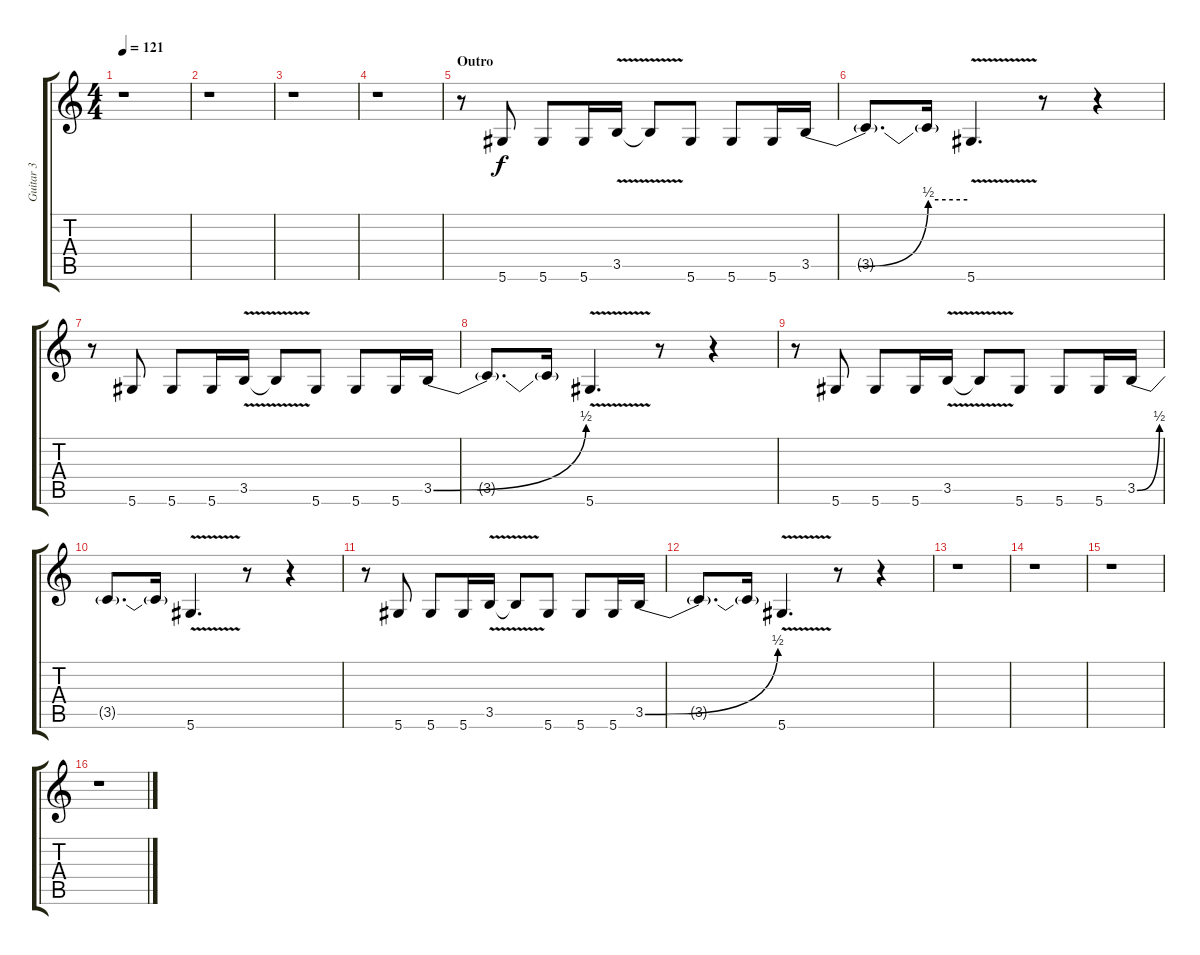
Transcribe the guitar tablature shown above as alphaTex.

\track ("Guitar 3" "Guitar 3") {instrument overdrivenguitar}
\staff {score tabs}
\tuning (Eb4 Bb3 Gb3 Db3 Ab2 Eb2) {hide}
\ts (4 4)
\tempo 121
\clef g2
\ks c
r.1{dy p} |
r.1 |
r.1 |
r.1 |
\section ("" "Outro")
r.8 5.6.8{dy f} 5.6.8 5.6.16 3.5{v}.16 3.5{t}.8 5.6.8 5.6.8 5.6.16 3.5{be (custom 0 0 18 0 45 2 60 2)}.16 |
3.5{t}.8{d} 3.5{t}.16 5.6{v}.4{d} r.8 r.4 |
r.8 5.6.8 5.6.8 5.6.16 3.5{v}.16 3.5{t}.8 5.6.8 5.6.8 5.6.16 3.5{be (bend 0 0 60 2)}.16 |
3.5{t}.8{d} 3.5{t}.16 5.6{v}.4{d} r.8 r.4 |
r.8 5.6.8 5.6.8 5.6.16 3.5{v}.16 3.5{t}.8 5.6.8 5.6.8 5.6.16 3.5{be (bend 0 0 60 2)}.16 |
3.5{t}.8{d} 3.5{t}.16 5.6{v}.4{d} r.8 r.4 |
r.8 5.6.8 5.6.8 5.6.16 3.5{v}.16 3.5{t}.8 5.6.8 5.6.8 5.6.16 3.5{be (bend 0 0 60 2)}.16 |
3.5{t}.8{d} 3.5{t}.16 5.6{v}.4{d} r.8 r.4 |
r.1 |
r.1 |
r.1 |
r.1
